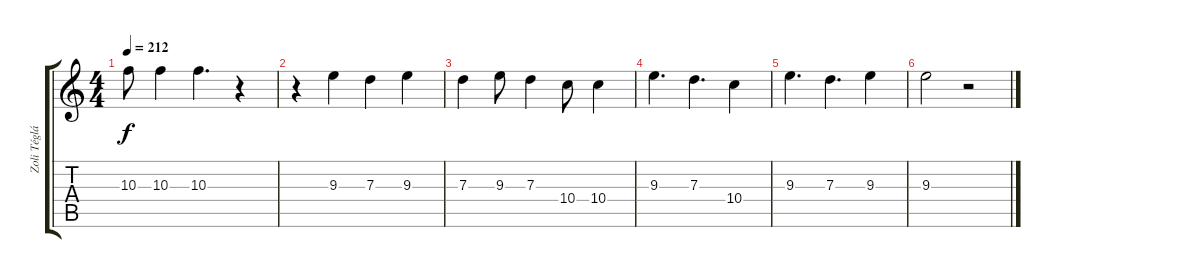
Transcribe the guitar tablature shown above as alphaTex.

\track ("Zoli Téglás - Vocals" "Zoli Téglá") {instrument distortionguitar}
\staff {score tabs}
\tuning (E4 B3 G3 D3 A2 E2) {hide}
\ts (4 4)
\tempo 212
\clef g2
\ks c
10.3.8{dy f} 10.3.4 10.3.4{d} r.4 |
r.4 9.3.4 7.3.4 9.3.4 |
7.3.4 9.3.8 7.3.4 10.4.8 10.4.4 |
9.3.4{d} 7.3.4{d} 10.4.4 |
9.3.4{d} 7.3.4{d} 9.3.4 |
9.3.2 r.2
